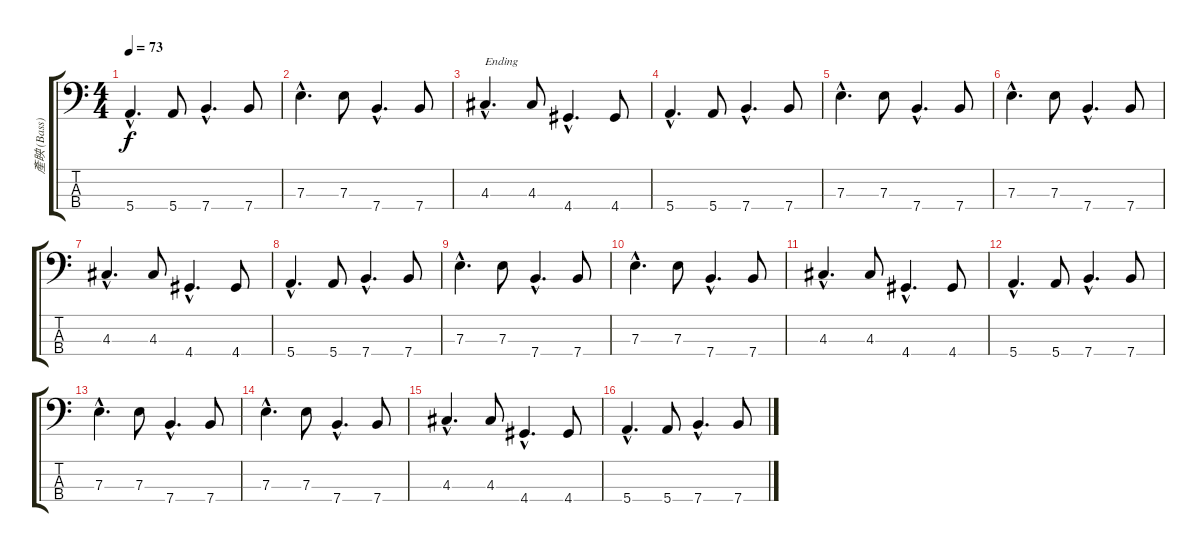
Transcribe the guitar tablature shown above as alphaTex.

\track ("產眏 (Bass)" "產眏 (Bass)") {instrument electricbassfinger}
\staff {score tabs}
\tuning (G2 D2 A1 E1) {hide}
\ts (4 4)
\tempo 73
\clef f4
\ks c
5.4{hac}.4{d dy f} 5.4.8 7.4{hac}.4{d} 7.4.8 |
7.3{hac}.4{d} 7.3.8 7.4{hac}.4{d} 7.4.8 |
4.3{hac}.4{d txt "Ending"} 4.3.8 4.4{hac}.4{d} 4.4.8 |
5.4{hac}.4{d} 5.4.8 7.4{hac}.4{d} 7.4.8 |
7.3{hac}.4{d} 7.3.8 7.4{hac}.4{d} 7.4.8 |
7.3{hac}.4{d} 7.3.8 7.4{hac}.4{d} 7.4.8 |
4.3{hac}.4{d} 4.3.8 4.4{hac}.4{d} 4.4.8 |
5.4{hac}.4{d} 5.4.8 7.4{hac}.4{d} 7.4.8 |
7.3{hac}.4{d} 7.3.8 7.4{hac}.4{d} 7.4.8 |
7.3{hac}.4{d} 7.3.8 7.4{hac}.4{d} 7.4.8 |
4.3{hac}.4{d} 4.3.8 4.4{hac}.4{d} 4.4.8 |
5.4{hac}.4{d} 5.4.8 7.4{hac}.4{d} 7.4.8 |
7.3{hac}.4{d} 7.3.8 7.4{hac}.4{d} 7.4.8 |
7.3{hac}.4{d} 7.3.8 7.4{hac}.4{d} 7.4.8 |
4.3{hac}.4{d} 4.3.8 4.4{hac}.4{d} 4.4.8 |
5.4{hac}.4{d} 5.4.8 7.4{hac}.4{d} 7.4.8
